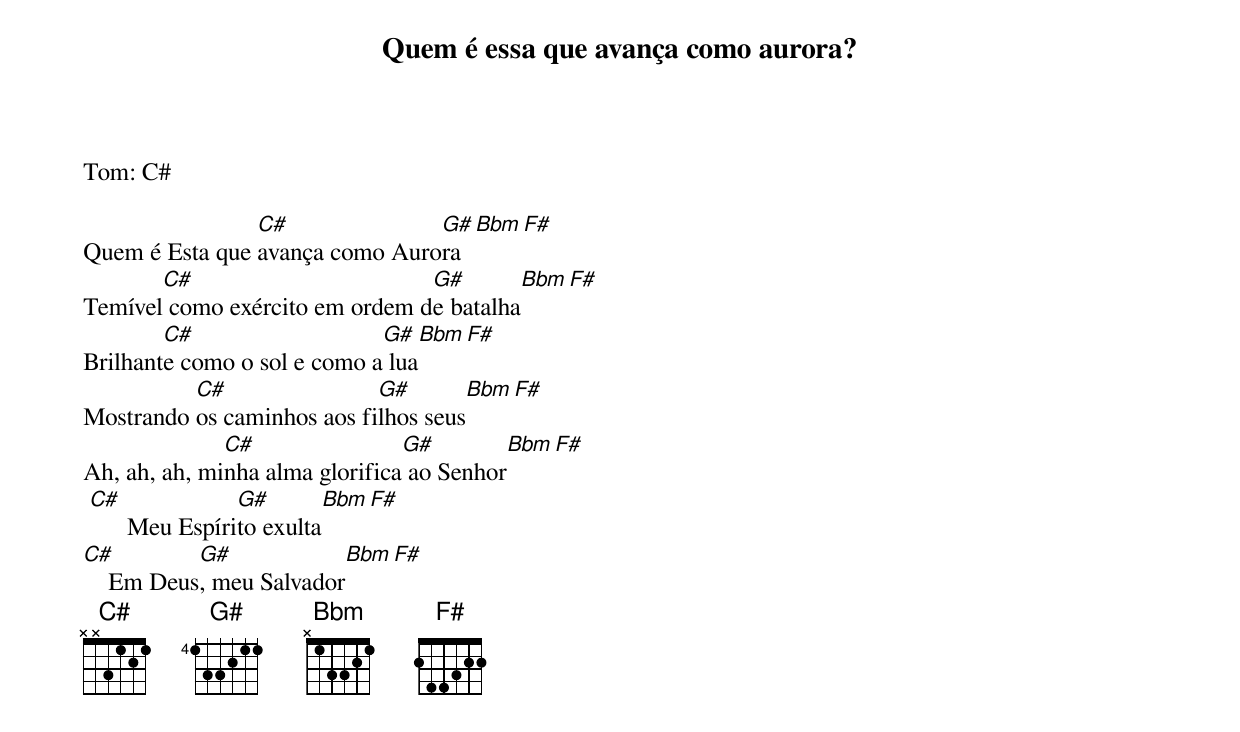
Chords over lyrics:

Quem é essa que avança como aurora?
Tom: C#

                C#              G#                       Bbm      F#
Quem é Esta que avança como Aurora
       C#                       G#                             Bbm       F#
Temível como exército em ordem de batalha
        C#                   G#                 Bbm    F#
Brilhante como o sol e como a lua
          C#                G#                            Bbm      F#
Mostrando os caminhos aos filhos seus
              C#                G#                          Bbm      F#
Ah, ah, ah, minha alma glorifica ao Senhor
 C#              G#             Bbm    F#
       Meu Espírito exulta
C#         G#                     Bbm    F#
    Em Deus, meu Salvador
